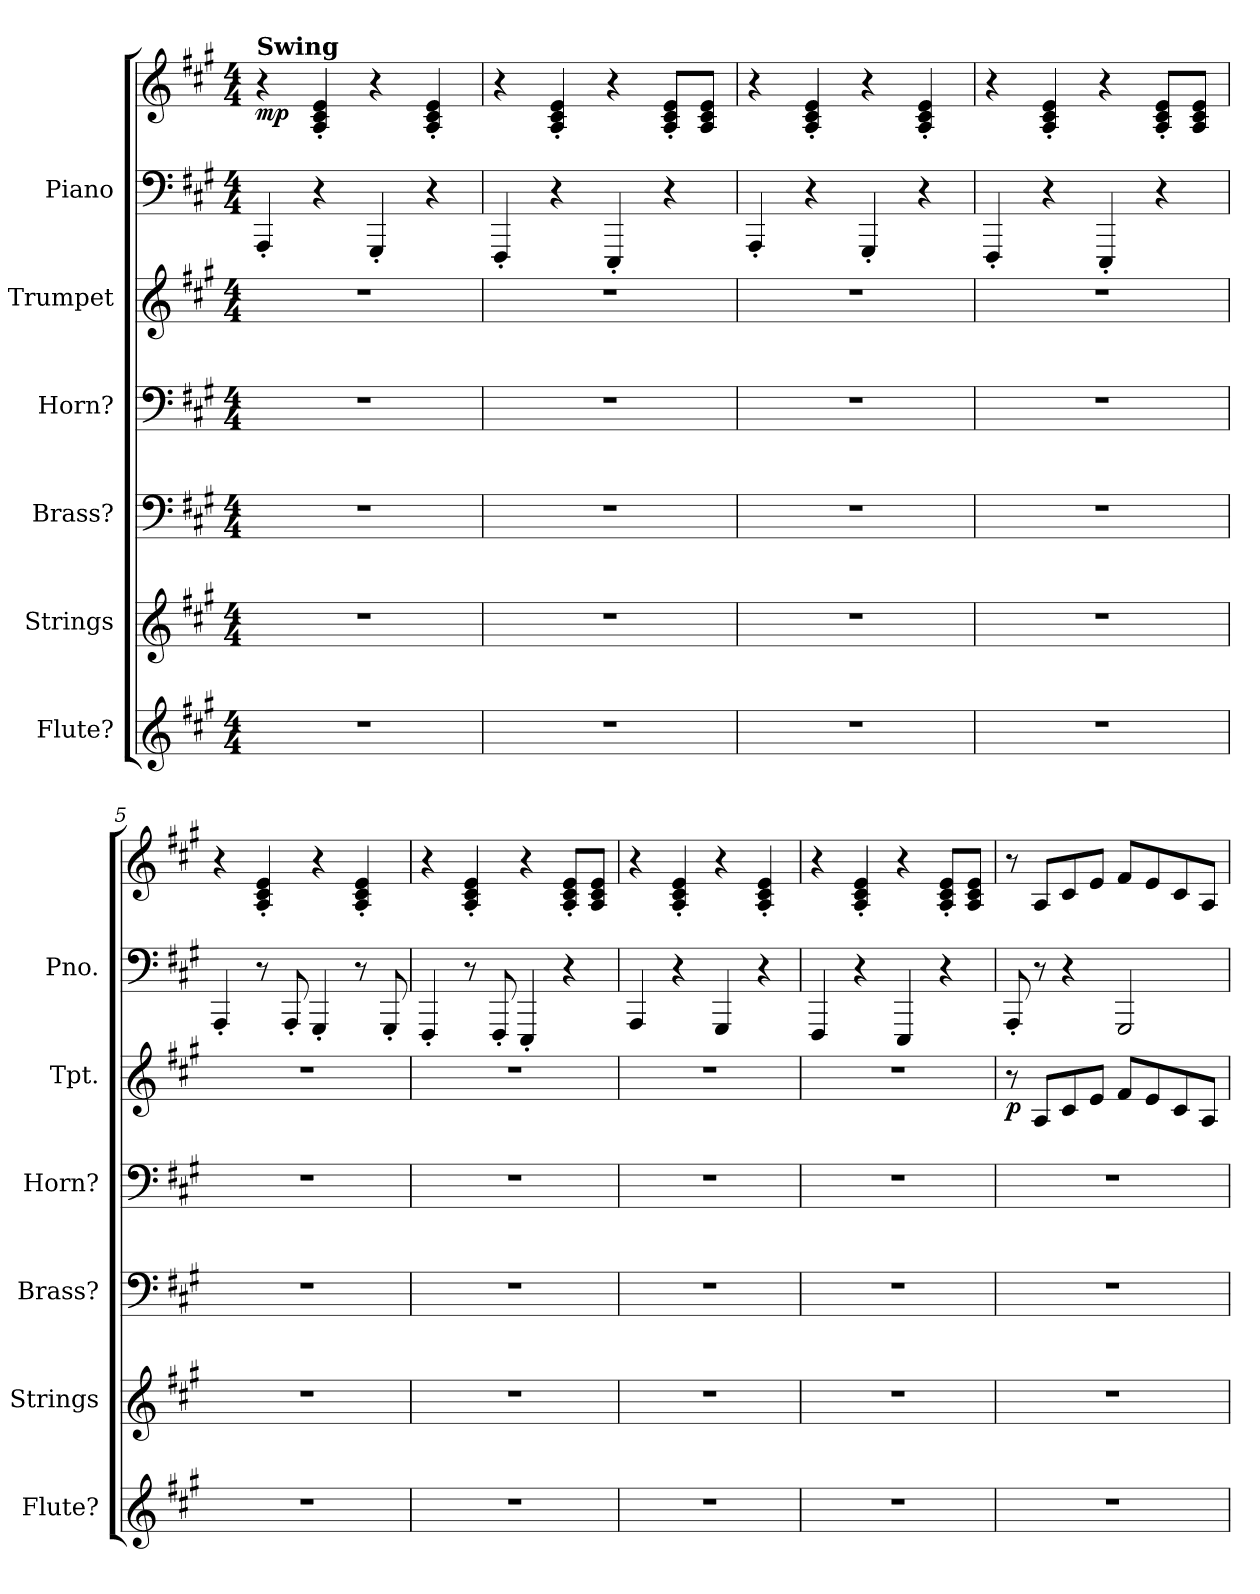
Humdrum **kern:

**kern	**kern	**kern	**kern	**kern	**dynam	**kern	**kern	**dynam
*part6	*part5	*part4	*part3	*part2	*part2	*part1	*part1	*part1
*staff7	*staff6	*staff5	*staff4	*staff3	*staff3	*staff2	*staff1	*staff1/2
*I"Flute?	*I"Strings	*I"Brass?	*I"Horn?	*I"Trumpet	*	*I"Piano	*	*
*I'Flute?	*I'Strings	*I'Brass?	*I'Horn?	*I'Tpt.	*	*I'Pno.	*	*
*clefG2	*clefG2	*clefF4	*clefF4	*clefG2	*	*clefF4	*clefG2	*
*	*	*	*ITrd7c12	*	*	*	*	*
*k[f#c#g#]	*k[f#c#g#]	*k[f#c#g#]	*k[f#c#g#]	*k[f#c#g#]	*	*k[f#c#g#]	*k[f#c#g#]	*
*M4/4	*M4/4	*M4/4	*M4/4	*M4/4	*	*M4/4	*M4/4	*
*MM119	*MM119	*MM119	*MM119	*MM119	*	*MM119	*MM119	*
=1	=1	=1	=1	=1	=1	=1	=1	=1
!	!	!	!	!	!	!	!LO:TX:B:t=Swing	!
!	!	!	!	!	!	!	!	!LO:DY:b
1r	1r	1r	1r	1r	.	4AAA'/	4r	mp
.	.	.	.	.	.	4r	4A/' 4c#/' 4e/'	.
.	.	.	.	.	.	4GGG#'/	4r	.
.	.	.	.	.	.	4r	4A/' 4c#/' 4e/'	.
=2	=2	=2	=2	=2	=2	=2	=2	=2
1r	1r	1r	1r	1r	.	4FFF#'/	4r	.
.	.	.	.	.	.	4r	4A/' 4c#/' 4e/'	.
.	.	.	.	.	.	4EEE'/	4r	.
.	.	.	.	.	.	4r	8A/' 8c#/' 8e/'L	.
.	.	.	.	.	.	.	8A/ 8c#/ 8e/J	.
=3	=3	=3	=3	=3	=3	=3	=3	=3
1r	1r	1r	1r	1r	.	4AAA'/	4r	.
.	.	.	.	.	.	4r	4A/' 4c#/' 4e/'	.
.	.	.	.	.	.	4GGG#'/	4r	.
.	.	.	.	.	.	4r	4A/' 4c#/' 4e/'	.
=4	=4	=4	=4	=4	=4	=4	=4	=4
1r	1r	1r	1r	1r	.	4FFF#'/	4r	.
.	.	.	.	.	.	4r	4A/' 4c#/' 4e/'	.
.	.	.	.	.	.	4EEE'/	4r	.
.	.	.	.	.	.	4r	8A/' 8c#/' 8e/'L	.
.	.	.	.	.	.	.	8A/ 8c#/ 8e/J	.
!!LO:LB:g=z
=5	=5	=5	=5	=5	=5	=5	=5	=5
1r	1r	1r	1r	1r	.	4AAA'/	4r	.
.	.	.	.	.	.	8r	4A/' 4c#/' 4e/'	.
.	.	.	.	.	.	8AAA'/	.	.
.	.	.	.	.	.	4GGG#'/	4r	.
.	.	.	.	.	.	8r	4A/' 4c#/' 4e/'	.
.	.	.	.	.	.	8GGG#'/	.	.
=6	=6	=6	=6	=6	=6	=6	=6	=6
1r	1r	1r	1r	1r	.	4FFF#'/	4r	.
.	.	.	.	.	.	8r	4A/' 4c#/' 4e/'	.
.	.	.	.	.	.	8FFF#'/	.	.
.	.	.	.	.	.	4EEE'/	4r	.
.	.	.	.	.	.	4r	8A/' 8c#/' 8e/'L	.
.	.	.	.	.	.	.	8A/ 8c#/ 8e/J	.
=7	=7	=7	=7	=7	=7	=7	=7	=7
1r	1r	1r	1r	1r	.	4AAA/	4r	.
.	.	.	.	.	.	4r	4A/' 4c#/' 4e/'	.
.	.	.	.	.	.	4GGG#/	4r	.
.	.	.	.	.	.	4r	4A/' 4c#/' 4e/'	.
=8	=8	=8	=8	=8	=8	=8	=8	=8
1r	1r	1r	1r	1r	.	4FFF#/	4r	.
.	.	.	.	.	.	4r	4A/' 4c#/' 4e/'	.
.	.	.	.	.	.	4EEE/	4r	.
.	.	.	.	.	.	4r	8A/' 8c#/' 8e/'L	.
.	.	.	.	.	.	.	8A/ 8c#/ 8e/J	.
!!LO:LB:g=z
=9	=9	=9	=9	=9	=9	=9	=9	=9
!	!	!	!	!	!LO:DY:b	!	!	!
1r	1r	1r	1r	8r	p	8AAA'/	8r	.
.	.	.	.	8A/L	.	8r	8A/L	.
.	.	.	.	8c#/	.	4r	8c#/	.
.	.	.	.	8e/J	.	.	8e/J	.
.	.	.	.	8f#/L	.	2GGG#/	8f#/L	.
.	.	.	.	8e/	.	.	8e/	.
.	.	.	.	8c#/	.	.	8c#/	.
.	.	.	.	8A/J	.	.	8A/J	.
=	=	=	=	=	=	=	=	=
*-	*-	*-	*-	*-	*-	*-	*-	*-
